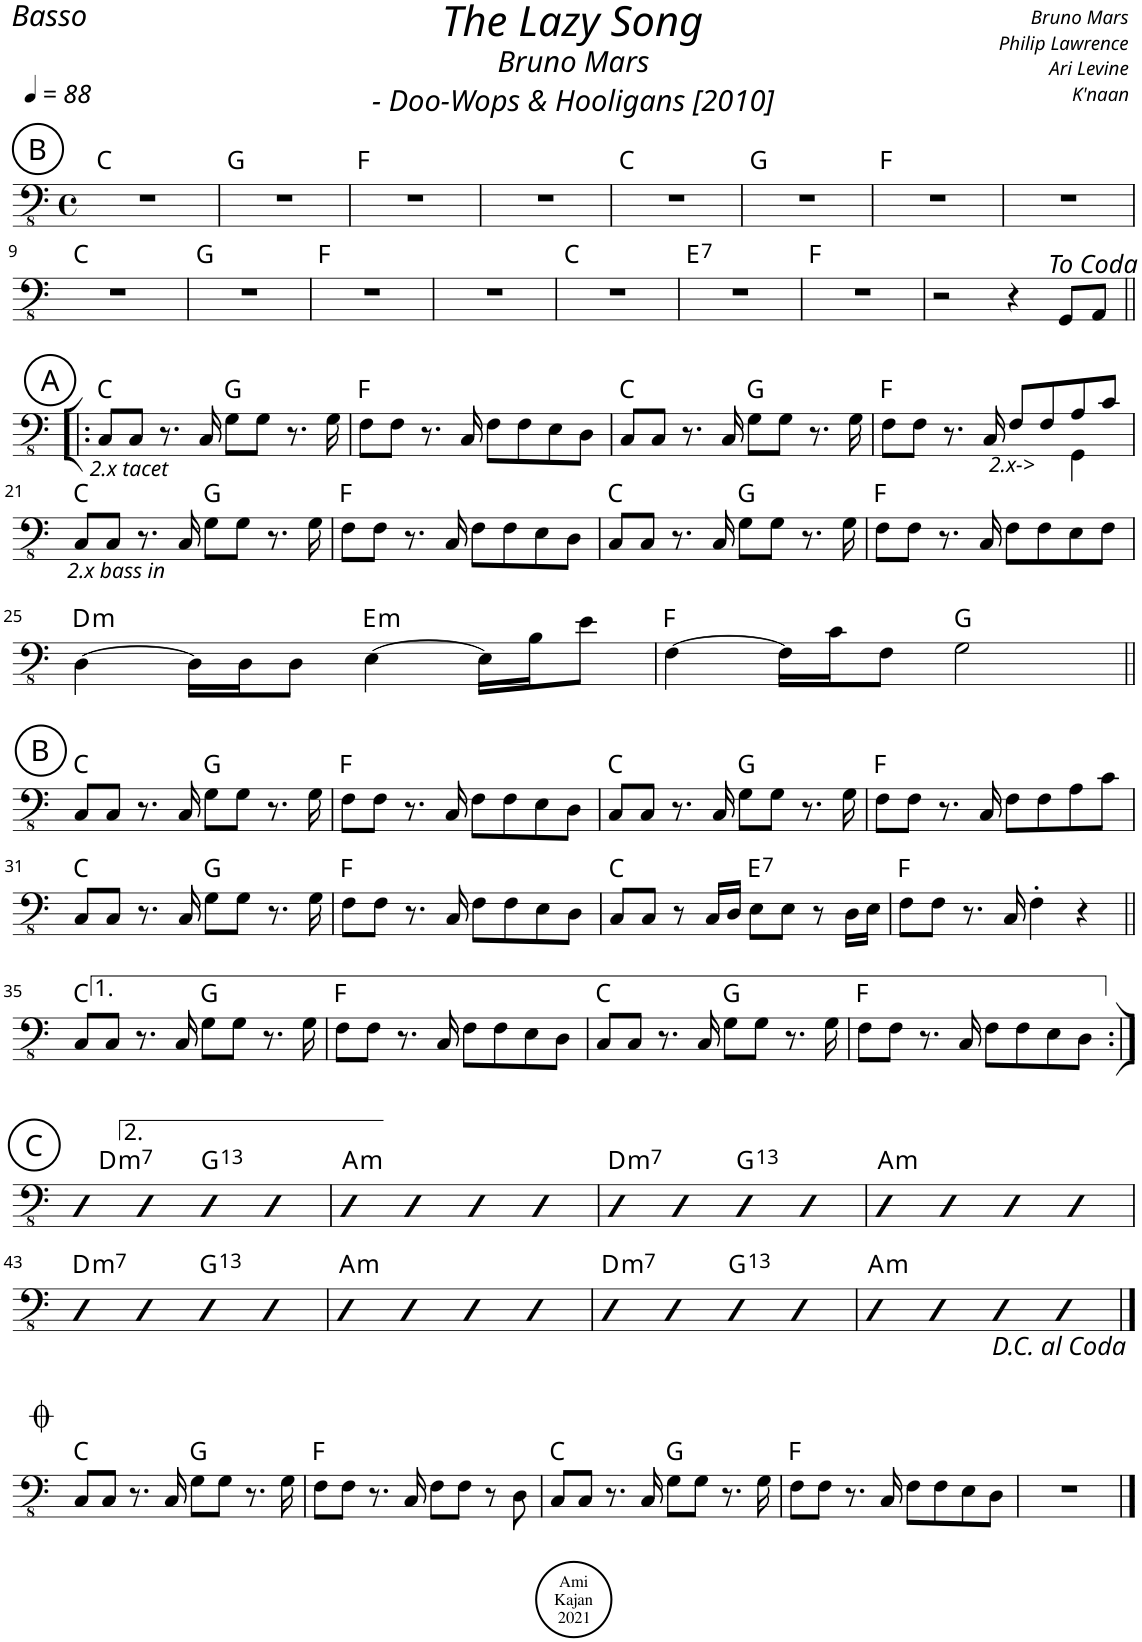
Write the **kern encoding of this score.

**kern	**harte
*part1	*part1
*staff1	*
*I"Acoustic Bass	*
*I'Bass	*
*clefFv4	*
*k[]	*
*M4/4	*
*met(c)	*
*MM88	*
!!LO:REH:place=s1:a:cj:enc=circle:fs=14:t=B
=1	=1
1r	C:maj
=2	=2
1r	G:maj
=3	=3
1r	F:maj
=4	=4
1r	.
=5	=5
1r	C:maj
=6	=6
1r	G:maj
=7	=7
1r	F:maj
=8	=8
1r	.
!!LO:LB:g=z
=9	=9
1r	C:maj
=10	=10
1r	G:maj
=11	=11
1r	F:maj
=12	=12
1r	.
=13	=13
1r	C:maj
=14	=14
!	!LO:H:kt=7
1r	E:7
=15	=15
1r	F:maj
=16	=16
2r	.
4r	.
8GGG/L	.
8AAA/J	.
!!LO:LB:g=z
!!LO:REH:place=s1:a:cj:enc=circle:fs=14:t=A
=17!|:	=17!|:
!LO:TX:b:i:t=2.x tacet	!
8CC/L	C:maj
8CC/J	.
8.r	.
16CC/	.
8GG\L	G:maj
8GG\J	.
8.r	.
16GG\	.
=18	=18
8FF\L	F:maj
8FF\J	.
8.r	.
16CC/	.
8FF\L	.
8FF\	.
8EE\	.
8DD\J	.
=19	=19
8CC/L	C:maj
8CC/J	.
8.r	.
16CC/	.
8GG\L	G:maj
8GG\J	.
8.r	.
16GG\	.
=20	=20
*^	*
8FF\L	2.ryy	F:maj
8FF\J	.	.
8.r	.	.
16CC/	.	.
8FF/L	.	.
8FF/	.	.
!LO:TX:b:i:t=2.x->	!	!
8AA/	4GGG\	.
8C/J	.	.
*v	*v	*
!!LO:LB:g=z
=21	=21
!LO:TX:b:i:t=2.x bass in	!
8CC/L	C:maj
8CC/J	.
8.r	.
16CC/	.
8GG\L	G:maj
8GG\J	.
8.r	.
16GG\	.
=22	=22
8FF\L	F:maj
8FF\J	.
8.r	.
16CC/	.
8FF\L	.
8FF\	.
8EE\	.
8DD\J	.
=23	=23
8CC/L	C:maj
8CC/J	.
8.r	.
16CC/	.
8GG\L	G:maj
8GG\J	.
8.r	.
16GG\	.
=24	=24
8FF\L	F:maj
8FF\J	.
8.r	.
16CC/	.
8FF\L	.
8FF\	.
8EE\	.
8FF\J	.
!!LO:LB:g=z
=25	=25
!	!LO:H:kt=m
[4DD\	D:min
16DD\LL]	.
16DD\J	.
8DD\J	.
!	!LO:H:kt=m
[4EE\	E:min
16EE\LL]	.
16BB\J	.
8E\J	.
=26	=26
[4FF\	F:maj
16FF\LL]	.
16C\J	.
8FF\J	.
2GG\	G:maj
!!LO:LB:g=z
!!LO:REH:place=s1:a:cj:enc=circle:fs=14:t=B
=27||	=27||
8CC/L	C:maj
8CC/J	.
8.r	.
16CC/	.
8GG\L	G:maj
8GG\J	.
8.r	.
16GG\	.
=28	=28
8FF\L	F:maj
8FF\J	.
8.r	.
16CC/	.
8FF\L	.
8FF\	.
8EE\	.
8DD\J	.
=29	=29
8CC/L	C:maj
8CC/J	.
8.r	.
16CC/	.
8GG\L	G:maj
8GG\J	.
8.r	.
16GG\	.
=30	=30
8FF\L	F:maj
8FF\J	.
8.r	.
16CC/	.
8FF\L	.
8FF\	.
8AA\	.
8C\J	.
!!LO:LB:g=z
=31	=31
8CC/L	C:maj
8CC/J	.
8.r	.
16CC/	.
8GG\L	G:maj
8GG\J	.
8.r	.
16GG\	.
=32	=32
8FF\L	F:maj
8FF\J	.
8.r	.
16CC/	.
8FF\L	.
8FF\	.
8EE\	.
8DD\J	.
=33	=33
8CC/L	C:maj
8CC/J	.
8r	.
16CC/LL	.
16DD/JJ	.
!	!LO:H:kt=7
8EE\L	E:7
8EE\J	.
8r	.
16DD\LL	.
16EE\JJ	.
=34	=34
8FF\L	F:maj
8FF\J	.
8.r	.
16CC/	.
4FF'\	.
4r	.
!!LO:LB:g=z
=35||	=35||
8CC/L	C:maj
8CC/J	.
8.r	.
16CC/	.
8GG\L	G:maj
8GG\J	.
8.r	.
16GG\	.
=36	=36
8FF\L	F:maj
8FF\J	.
8.r	.
16CC/	.
8FF\L	.
8FF\	.
8EE\	.
8DD\J	.
=37	=37
8CC/L	C:maj
8CC/J	.
8.r	.
16CC/	.
8GG\L	G:maj
8GG\J	.
8.r	.
16GG\	.
=38	=38
8FF\L	F:maj
8FF\J	.
8.r	.
16CC/	.
8FF\L	.
8FF\	.
8EE\	.
8DD\J	.
!!LO:LB:g=z
!!LO:REH:place=s1:a:cj:enc=circle:fs=14:t=C
=39:|!	=39:|!
!	!LO:H:kt=m7
4EE	D:min7
4EE	.
!	!LO:H:kt=13
4EE	G:9(11,13)
4EE	.
=40	=40
!	!LO:H:kt=m
4EE	A:min
4EE	.
4EE	.
4EE	.
=41	=41
!	!LO:H:kt=m7
4EE	D:min7
4EE	.
!	!LO:H:kt=13
4EE	G:9(11,13)
4EE	.
=42	=42
!	!LO:H:kt=m
4EE	A:min
4EE	.
4EE	.
4EE	.
!!LO:LB:g=z
=43	=43
!	!LO:H:kt=m7
4EE	D:min7
4EE	.
!	!LO:H:kt=13
4EE	G:9(11,13)
4EE	.
=44	=44
!	!LO:H:kt=m
4EE	A:min
4EE	.
4EE	.
4EE	.
=45	=45
!	!LO:H:kt=m7
4EE	D:min7
4EE	.
!	!LO:H:kt=13
4EE	G:9(11,13)
4EE	.
=46	=46
!	!LO:H:kt=m
4EE	A:min
4EE	.
4EE	.
4EE	.
!!LO:LB:g=z
==47	==47
8CC/L	C:maj
8CC/J	.
8.r	.
16CC/	.
8GG\L	G:maj
8GG\J	.
8.r	.
16GG\	.
=48	=48
8FF\L	F:maj
8FF\J	.
8.r	.
16CC/	.
8FF\L	.
8FF\J	.
8r	.
8DD\	.
=49	=49
8CC/L	C:maj
8CC/J	.
8.r	.
16CC/	.
8GG\L	G:maj
8GG\J	.
8.r	.
16GG\	.
=50	=50
8FF\L	F:maj
8FF\J	.
8.r	.
16CC/	.
8FF\L	.
8FF\	.
8EE\	.
8DD\J	.
=51	=51
1r	.
==	==
*-	*-
